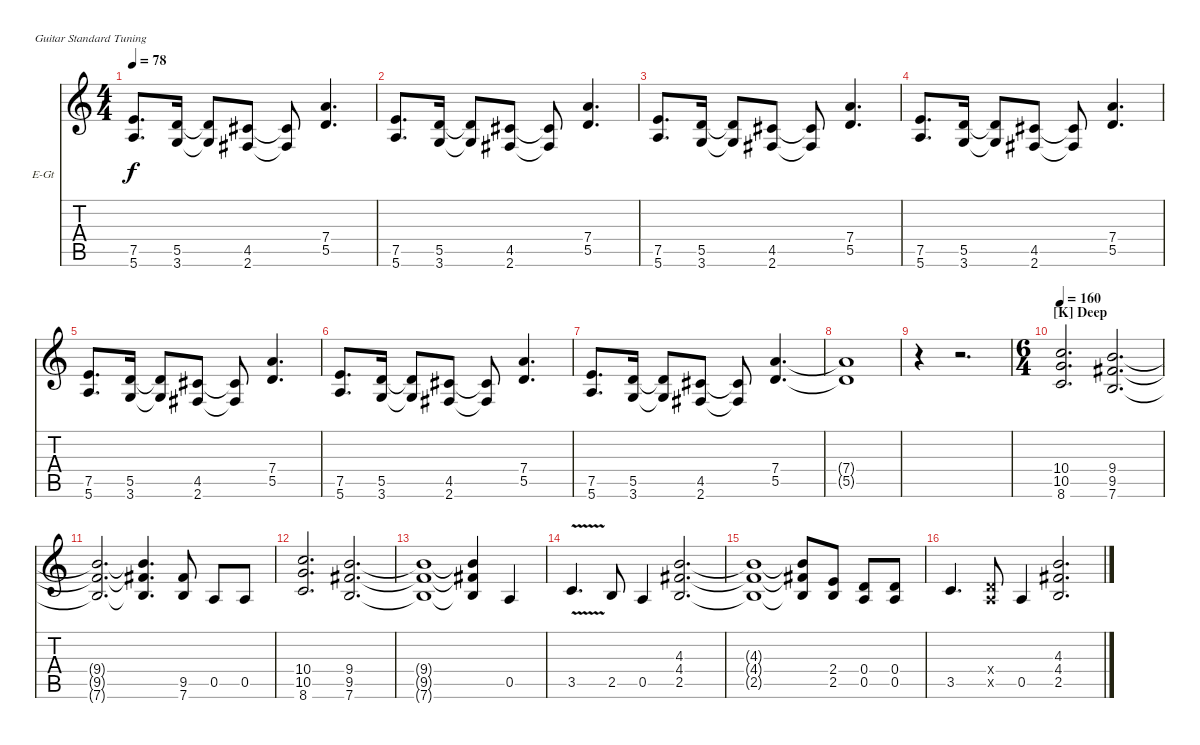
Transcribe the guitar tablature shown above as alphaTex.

\defaultSystemsLayout 4
\bracketExtendMode nobrackets
\firstSystemTrackNameOrientation horizontal
\otherSystemsTrackNameOrientation horizontal
\track ("Stone Gossard (Drive)" "E-Gt") {instrument overdrivenguitar}
\staff {score tabs}
\tuning (E4 B3 G3 D3 A2 E2)
\ts (4 4)
\tempo 78
\clef g2
\ks c
(7.5 5.6).8{d dy f} (5.5 3.6).16 (5.5{t} 3.6{t}).8 (4.5 2.6).8 (4.5{t} 2.6{t}).8 (7.4 5.5).4{d} |
(7.5 5.6).8{d} (5.5 3.6).16 (5.5{t} 3.6{t}).8 (4.5 2.6).8 (4.5{t} 2.6{t}).8 (7.4 5.5).4{d} |
(7.5 5.6).8{d} (5.5 3.6).16 (5.5{t} 3.6{t}).8 (4.5 2.6).8 (4.5{t} 2.6{t}).8 (7.4 5.5).4{d} |
(7.5 5.6).8{d} (5.5 3.6).16 (5.5{t} 3.6{t}).8 (4.5 2.6).8 (4.5{t} 2.6{t}).8 (7.4 5.5).4{d} |
(7.5 5.6).8{d} (5.5 3.6).16 (5.5{t} 3.6{t}).8 (4.5 2.6).8 (4.5{t} 2.6{t}).8 (7.4 5.5).4{d} |
(7.5 5.6).8{d} (5.5 3.6).16 (5.5{t} 3.6{t}).8 (4.5 2.6).8 (4.5{t} 2.6{t}).8 (7.4 5.5).4{d} |
(7.5 5.6).8{d} (5.5 3.6).16 (5.5{t} 3.6{t}).8 (4.5 2.6).8 (4.5{t} 2.6{t}).8 (7.4 5.5).4{d} |
(7.4{t} 5.5{t}).1 |
r.4 r.2{d} |
\ts (6 4)
\section ("K" "Deep")
\tempo 160
(10.4 10.5 8.6).2{d} (9.4 9.5 7.6).2{d} |
(9.4{t} 9.5{t} 7.6{t}).2{d} (9.4{t} 9.5{t} 7.6{t}).4{d} (9.5 7.6).8 0.5.8 0.5.8 |
(10.4 10.5 8.6).2{d} (9.4 9.5 7.6).2{d} |
(9.4{t} 9.5{t} 7.6{t}).1 (9.4{t} 9.5{t} 7.6{t}).4 0.5.4 |
3.5{v}.4{d} 2.5.8 0.5.4 (4.3 4.4 2.5).2{d} |
(4.3{t} 4.4{t} 2.5{t}).1 (4.3{t} 4.4{t} 2.5{t}).8 (2.4 2.5).8 (0.4 0.5).8 (0.4 0.5).8 |
3.5.4{d} (0.4{x} 0.5{x}).8 0.5.4 (4.3 4.4 2.5).2{d}
